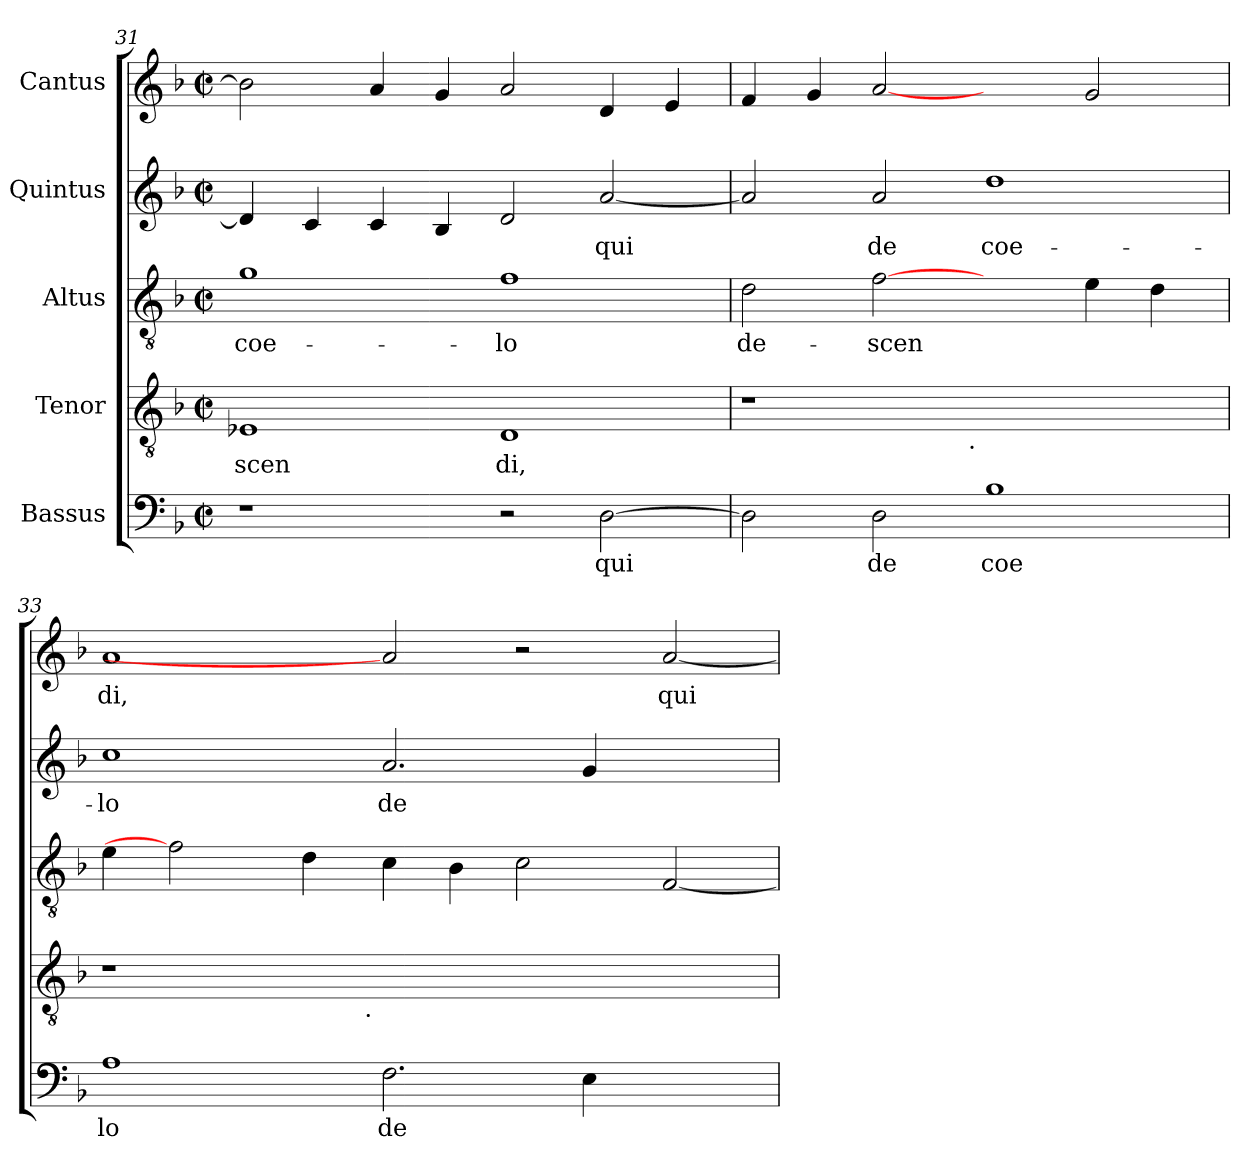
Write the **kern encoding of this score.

**kern	**text	**kern	**text	**kern	**text	**kern	**text	**kern	**text
*part5	*part5	*part4	*part4	*part3	*part3	*part2	*part2	*part1	*part1
*staff5	*staff5	*staff4	*staff4	*staff3	*staff3	*staff2	*staff2	*staff1	*staff1
*I"Bassus	*	*I"Tenor	*	*I"Altus	*	*I"Quintus	*	*I"Cantus	*
!!LO:PB:g=z
*clefF4	*	*clefGv2	*	*clefGv2	*	*clefG2	*	*clefG2	*
*k[b-]	*	*k[b-]	*	*k[b-]	*	*k[b-]	*	*k[b-]	*
*F:	*	*F:	*	*F:	*	*F:	*	*F:	*
*M2/2	*	*M2/2	*	*M2/2	*	*M2/2	*	*M2/2	*
*met(c|)	*	*met(c|)	*	*met(c|)	*	*met(c|)	*	*met(c|)	*
=31	=31	=31	=31	=31	=31	=31	=31	=31	=31
!	!	!	!LO:LY:b:cj	!	!LO:LY:b:cj	!	!LO:LY:b:cj	!	!LO:LY:b:cj
1r	.	1E-X	-scen	1g	coe-	4d/]	.	2b-\]	.
!	!	!	!	!	!	!	!LO:LY:b:cj	!	!
.	.	.	.	.	.	4c/	.	.	.
!	!	!	!	!	!	!	!LO:LY:b:cj	!	!LO:LY:b:cj
.	.	.	.	.	.	4c/	.	4a/	.
!	!	!	!	!	!	!	!LO:LY:b:cj	!	!LO:LY:b:cj
.	.	.	.	.	.	4B-/	.	4g/	.
!	!	!	!LO:LY:b:cj	!	!LO:LY:b:cj	!	!LO:LY:b:cj	!	!LO:LY:b:cj
2r	.	1D	di,	1f	-lo	2d/	.	2a/	.
!	!LO:LY:b:cj	!	!	!	!	!	!LO:LY:b:cj	!	!LO:LY:b:cj
[>2D\	qui	.	.	.	.	[<2a/	qui	4d/	.
!	!	!	!	!	!	!	!	!	!LO:LY:b:cj
.	.	.	.	.	.	.	.	4e/	.
=32	=32	=32	=32	=32	=32	=32	=32	=32	=32
!	!LO:LY:b:cj	!	!	!	!LO:LY:b:cj	!	!LO:LY:b:cj	!	!LO:LY:b:cj
*	*	*^	*	*	*	*	*	*	*
2D\]	.	1r	2ryy	.	2d\	de-	2a/]	.	4f/	.
!	!	!	!	!	!	!	!	!	!	!LO:LY:b:cj
.	.	.	.	.	.	.	.	.	4g/	.
!	!LO:LY:b:cj	!	!	!	!	!LO:LY:b:cj	!	!LO:LY:b:cj	!	!LO:LY:b:cj
2D\	de	.	4...ryy	.	[2f	-scen-	2a/	de	[2a	.
!	!	!	!LO:TX:b:t=.	!	!	!	!	!	!	!
.	.	.	1ryy	.	.	.	.	.	.	.
!	!LO:LY:b:cj	!	!	!	!	!	!	!LO:LY:b:cj	!	!
1B-	coe	1ryy	.	.	2ryy	.	1dd	coe-	2ryy	.
!	!	!	!	!	!	!LO:LY:b:cj	!	!	!	!LO:LY:b:cj
.	.	.	.	.	4e\	--	.	.	2g/	.
!	!	!	!	!	!	!LO:LY:b:cj	!	!	!	!
.	.	.	.	.	4d\	--	.	.	.	.
.	.	.	32ryy	.	.	.	.	.	.	.
=33	=33	=33	=33	=33	=33	=33	=33	=33	=33	=33
!	!LO:LY:b:cj	!	!	!	!	!LO:LY:b:cj	!	!LO:LY:b:cj	!	!LO:LY:b:cj
1A	lo	1r	2ryy	.	4e\	--	1cc	-lo	1a	di,
.	.	.	.	.	2f]	.	.	.	.	.
.	.	.	4...ryy	.	.	.	.	.	.	.
!	!	!	!	!	!	!LO:LY:b:cj	!	!	!	!
.	.	.	.	.	4d\	--	.	.	.	.
!	!	!	!LO:TX:b:t=.	!	!	!	!	!	!	!
.	.	.	1ryy	.	.	.	.	.	.	.
!	!LO:LY:b:cj	!	!	!	!	!LO:LY:b:cj	!	!LO:LY:b:cj	!	!
2.F\	de	1.ryy	.	.	4c\	--	2.a/	de-	2a]	.
!	!	!	!	!	!	!LO:LY:b:cj	!	!	!	!
.	.	.	.	.	4B-\	--	.	.	.	.
!	!	!	!	!	!	!LO:LY:b:cj	!	!	!	!
.	.	.	.	.	2c\	--	.	.	2r	.
!	!LO:LY:b:cj	!	!	!	!	!	!	!LO:LY:b:cj	!	!
4E\	.	.	.	.	.	.	4g/	--	.	.
.	.	.	2ryy	.	.	.	.	.	.	.
!	!	!	!	!	!	!LO:LY:b:cj	!	!	!	!LO:LY:b:cj
2ryy	.	.	.	.	[<2F/	--	2ryy	.	[<2a/	qui
.	.	.	32ryy	.	.	.	.	.	.	.
*	*	*v	*v	*	*	*	*	*	*	*
=	=	=	=	=	=	=	=	=	=
*-	*-	*-	*-	*-	*-	*-	*-	*-	*-
